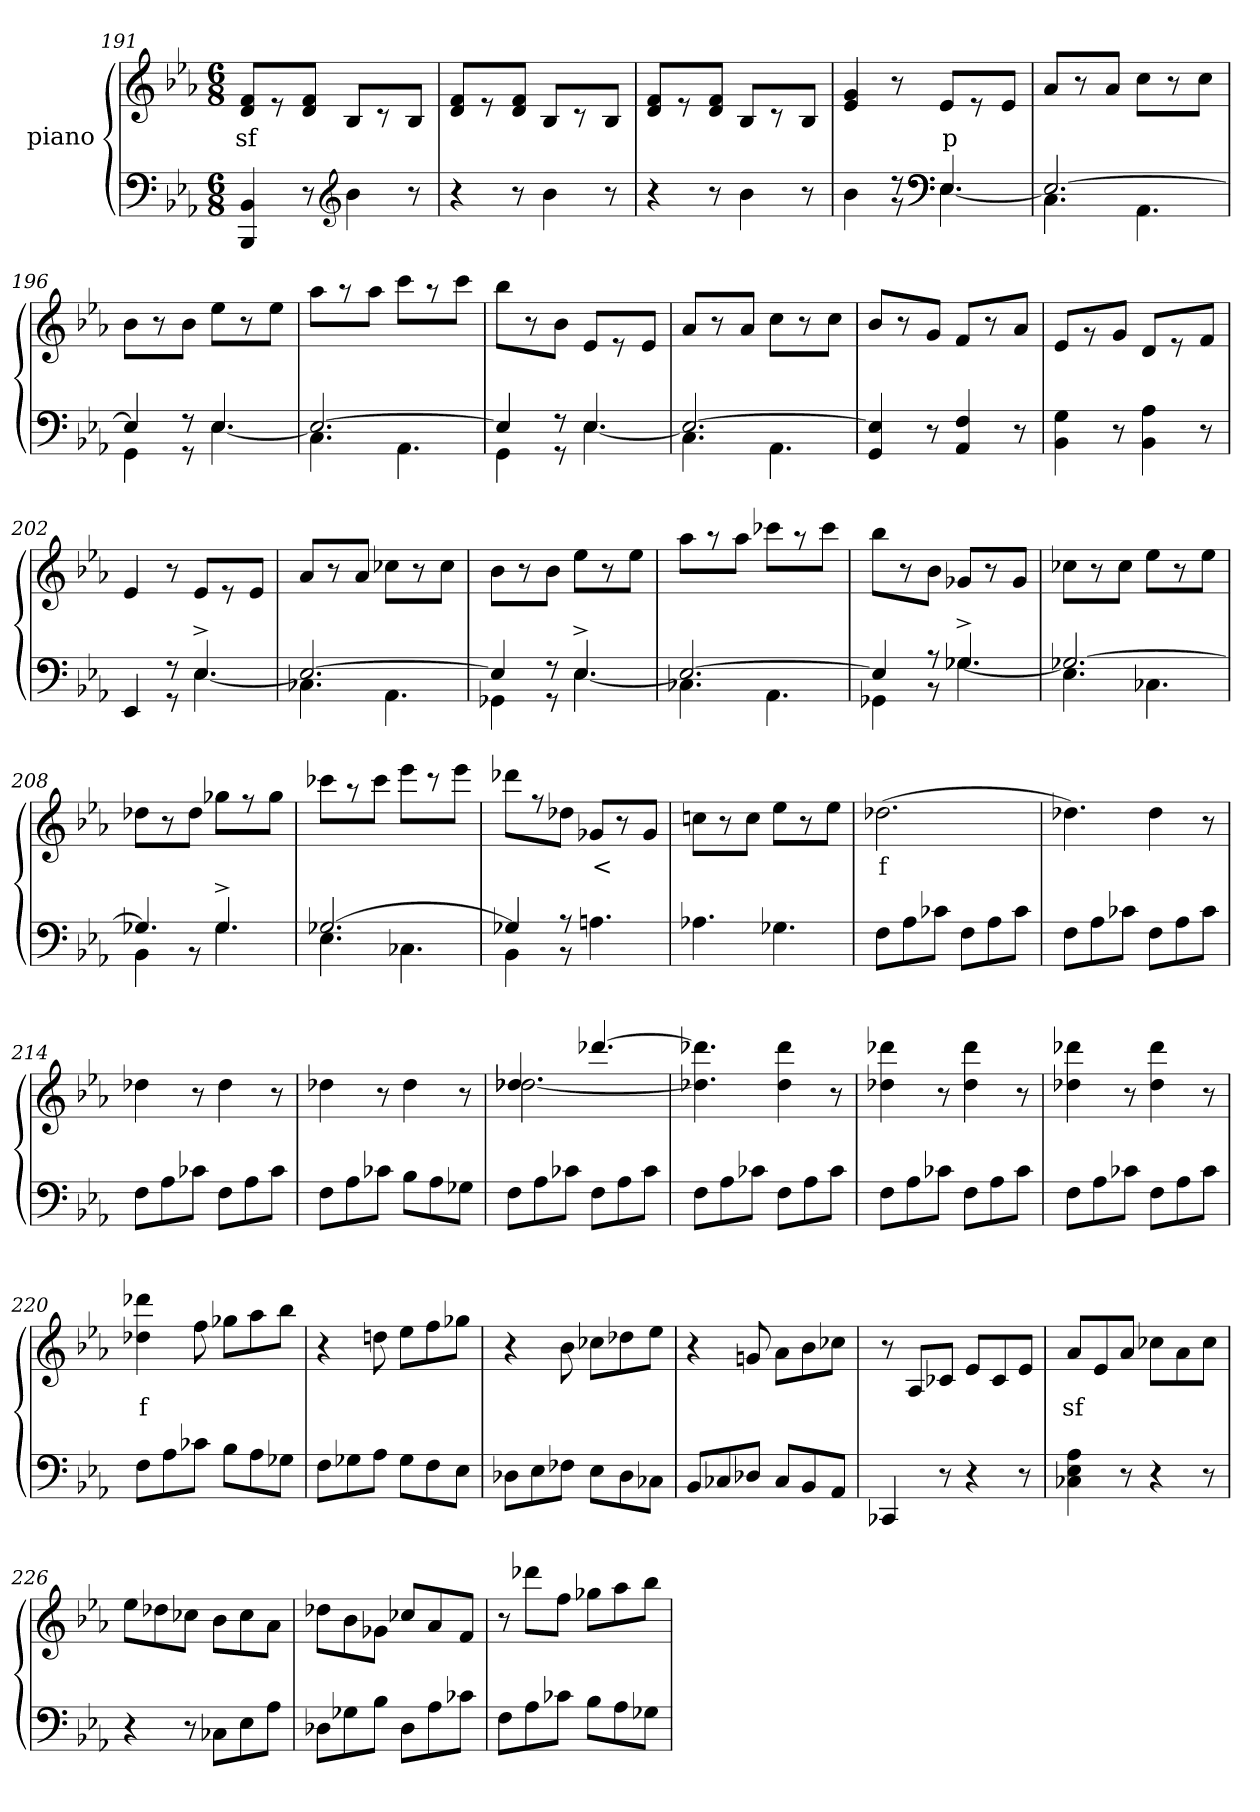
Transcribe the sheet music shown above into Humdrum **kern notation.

**kern	**kern	**text
*part2	*part1	*part1
*staff2	*staff1	*staff1
*	*I"piano	*
*clefF4	*clefG2	*
*k[b-e-a-]	*k[b-e-a-]	*
*E-:	*E-:	*
*M6/8	*M6/8	*
=191	=191	=191
4BBB- 4BB-	8d 8fL	sf
.	8r	.
8r	8d 8fJ	.
*clefG2	*	*
4b-	8B-L	.
.	8r	.
8r	8B-J	.
=192	=192	=192
4r	8d 8fL	.
.	8r	.
8r	8d 8fJ	.
4b-	8B-L	.
.	8r	.
8r	8B-J	.
=193	=193	=193
4r	8d 8fL	.
.	8r	.
8r	8d 8fJ	.
4b-	8B-L	.
.	8r	.
8r	8B-J	.
=194	=194	=194
*^	*	*
4ryy	4b-	4e- 4g	.
8r	8r	8r	.
*clefF4	*	*	*
4.E-	[4.E-	8e-L	p
.	.	8r	.
.	.	8e-J	.
=195	=195	=195	=195
2.E-_	4.C	8a-L	.
.	.	8r	.
.	.	8a-J	.
.	4.AA-	8ccL	.
.	.	8r	.
.	.	8ccJ	.
=196	=196	=196	=196
4E-]	4GG	8b-L	.
.	.	8r	.
8r	8r	8b-J	.
4.E-	[4.E-	8ee-L	.
.	.	8r	.
.	.	8ee-J	.
=197	=197	=197	=197
2.E-_	4.C	8aa-L	.
.	.	8r	.
.	.	8aa-J	.
.	4.AA-	8cccL	.
.	.	8r	.
.	.	8cccJ	.
=198	=198	=198	=198
4E-]	4GG	8bb-L	.
.	.	8r	.
8r	8r	8b-J	.
4.E-	[4.E-	8e-L	.
.	.	8r	.
.	.	8e-J	.
=199	=199	=199	=199
2.E-_	4.C	8a-L	.
.	.	8r	.
.	.	8a-J	.
.	4.AA-	8ccL	.
.	.	8r	.
.	.	8ccJ	.
*v	*v	*	*
=200	=200	=200
4GG 4E-]	8b-L	.
.	8r	.
8r	8gJ	.
4AA- 4F	8fL	.
.	8r	.
8r	8a-J	.
=201	=201	=201
4BB- 4G	8e-L	.
.	8r	.
8r	8gJ	.
4BB- 4A-	8dL	.
.	8r	.
8r	8fJ	.
=202	=202	=202
*^	*	*
4ryy	4EE-	4e-	.
8r	8r	8r	.
4.E-^>	[4.E-	8e-L	.
.	.	8r	.
.	.	8e-J	.
=203	=203	=203	=203
2.E-_	4.C-X	8a-L	.
.	.	8r	.
.	.	8a-J	.
.	4.AA-	8cc-XL	.
.	.	8r	.
.	.	8cc-J	.
=204	=204	=204	=204
4E-]	4GG-X	8b-L	.
.	.	8r	.
8r	8r	8b-J	.
4.E-^>	[4.E-	8ee-L	.
.	.	8r	.
.	.	8ee-J	.
=205	=205	=205	=205
2.E-_	4.C-X	8aa-L	.
.	.	8r	.
.	.	8aa-J	.
.	4.AA-	8ccc-XL	.
.	.	8r	.
.	.	8ccc-J	.
=206	=206	=206	=206
4E-]	4GG-	8bb-L	.
.	.	8r	.
8r	8r	8b-J	.
4.G-X^>	[4.G-	8g-XL	.
.	.	8r	.
.	.	8g-J	.
=207	=207	=207	=207
2.G-X_	4.E-	8cc-XL	.
.	.	8r	.
.	.	8cc-J	.
.	4.C-X	8ee-L	.
.	.	8r	.
.	.	8ee-J	.
=208	=208	=208	=208
4.G-X]	4BB-	8dd-XL	.
.	.	8r	.
.	8r	8dd-J	.
4.G-^>	4.G-	8gg-XL	.
.	.	8r	.
.	.	8gg-J	.
=209	=209	=209	=209
[2.G-X	4.E-	8ccc-XL	.
.	.	8r	.
.	.	8ccc-J	.
.	4.C-X	8eee-L	.
.	.	8r	.
.	.	8eee-J	.
=210	=210	=210	=210
4G-X]	4BB-	8ddd-XL	.
.	.	8r	.
8r	8r	8dd-J	.
4.ryy	4.An	8g-XL	<
.	.	8r	.
.	.	8g-J	.
*v	*v	*	*
=211	=211	=211
4.A-X	8ccnL	.
.	8r	.
.	8ccJ	.
4.G-X	8ee-L	.
.	8r	.
.	8ee-J	.
=212	=212	=212
8FL	[2.dd-X	f
8A-	.	.
8c-XJ	.	.
8FL	.	.
8A-	.	.
8c-J	.	.
=213	=213	=213
8FL	4.dd-X]	.
8A-	.	.
8c-XJ	.	.
8FL	4dd-	.
8A-	.	.
8c-J	8r	.
=214	=214	=214
8FL	4dd-X	.
8A-	.	.
8c-XJ	8r	.
8FL	4dd-	.
8A-	.	.
8c-J	8r	.
=215	=215	=215
8FL	4dd-X	.
8A-	.	.
8c-XJ	8r	.
8B-L	4dd-	.
8A-	.	.
8G-XJ	8r	.
=216	=216	=216
*	*^	*
8FL	4.dd-X	[2.dd-	.
8A-	.	.	.
8c-XJ	.	.	.
8FL	[4.ddd-	.	.
8A-	.	.	.
8c-J	.	.	.
*	*v	*v	*
=217	=217	=217
8FL	4.dd-X] 4.ddd-X]	.
8A-	.	.
8c-XJ	.	.
8FL	4dd- 4ddd-	.
8A-	.	.
8c-J	8r	.
=218	=218	=218
8FL	4dd-X 4ddd-X	.
8A-	.	.
8c-XJ	8r	.
8FL	4dd- 4ddd-	.
8A-	.	.
8c-J	8r	.
=219	=219	=219
8FL	4dd-X 4ddd-X	.
8A-	.	.
8c-XJ	8r	.
8FL	4dd- 4ddd-	.
8A-	.	.
8c-J	8r	.
=220	=220	=220
8FL	4dd-X 4ddd-X	f
8A-	.	.
8c-XJ	8ff	.
8B-L	8gg-XL	.
8A-	8aa-	.
8G-XJ	8bb-J	.
=221	=221	=221
8FL	4r	.
8G-X	.	.
8A-J	8ddn	.
8G-L	8ee-L	.
8F	8ff	.
8E-J	8gg-XJ	.
=222	=222	=222
8D-XL	4r	.
8E-	.	.
8F-XJ	8b-	.
8E-L	8cc-XL	.
8D-	8dd-X	.
8C-XJ	8ee-J	.
=223	=223	=223
8BB-L	4r	.
8C-X	.	.
8D-XJ	8gn	.
8C-L	8a-L	.
8BB-	8b-	.
8AA-J	8cc-XJ	.
=224	=224	=224
4CC-X	8r	.
.	8A-L	.
8r	8c-XJ	.
4r	8e-L	.
.	8c-	.
8r	8e-J	.
=225	=225	=225
4C-X 4E- 4A-	8a-L	sf
.	8e-	.
8r	8a-J	.
4r	8cc-XL	.
.	8a-	.
8r	8cc-J	.
=226	=226	=226
4r	8ee-L	.
.	8dd-X	.
8r	8cc-XJ	.
8C-XL	8b-L	.
8E-	8cc-	.
8A-J	8a-J	.
=227	=227	=227
8D-XL	8dd-XL	.
8G-X	8b-	.
8B-J	8g-XJ	.
8D-L	8cc-XL	.
8A-	8a-	.
8c-XJ	8fJ	.
=228	=228	=228
8FL	8r	.
8A-	8ddd-XL	.
8c-XJ	8ffJ	.
8B-L	8gg-XL	.
8A-	8aa-	.
8G-XJ	8bb-J	.
=	=	=
*-	*-	*-
